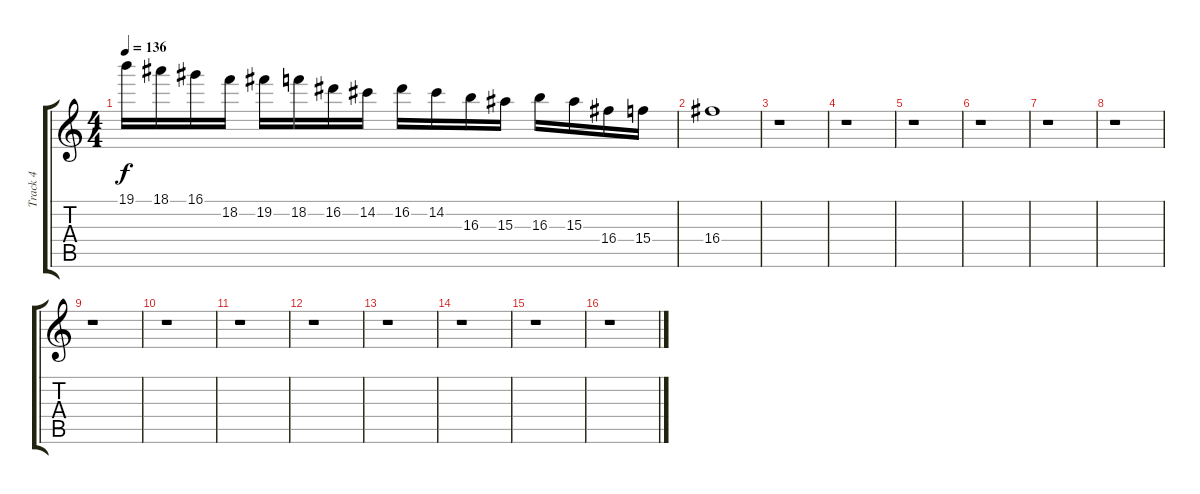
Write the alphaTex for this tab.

\track ("Track 4" "Track 4") {instrument overdrivenguitar}
\staff {score tabs}
\tuning (E4 B3 G3 D3 A2 E2) {hide}
\ts (4 4)
\tempo 136
\clef g2
\ks c
19.1.16{dy f} 18.1.16 16.1.16 18.2.16 19.2.16 18.2.16 16.2.16 14.2.16 16.2.16 14.2.16 16.3.16 15.3.16 16.3.16 15.3.16 16.4.16 15.4.16 |
16.4.1 |
r.1 |
r.1 |
r.1 |
r.1 |
r.1 |
r.1 |
r.1 |
r.1 |
r.1 |
r.1 |
r.1 |
r.1 |
r.1 |
r.1
